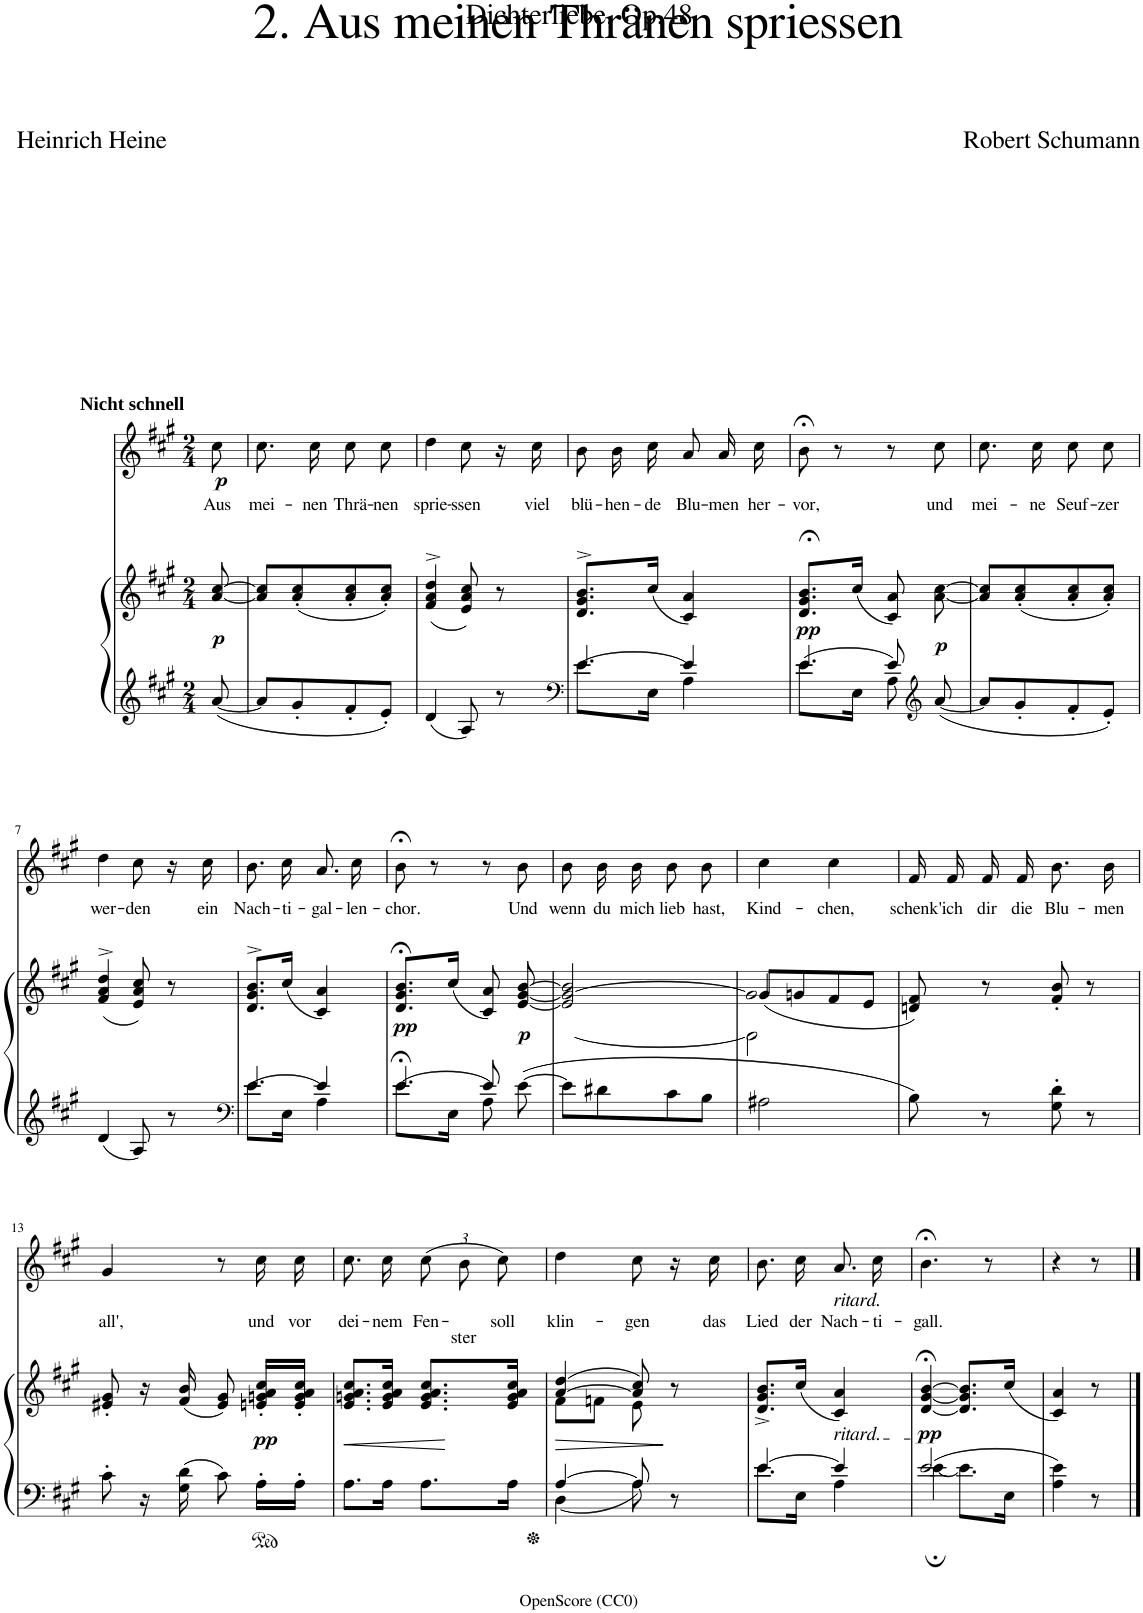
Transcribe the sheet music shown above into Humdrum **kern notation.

**kern	**kern	**dynam	**kern	**text	**dynam
*part2	*part2	*part2	*part1	*part1	*part1
*staff3	*staff2	*staff2/3	*staff1	*staff1	*staff1
*I"Piano	*	*	*I"Voice	*	*
*I'Pno	*	*	*	*	*
*clefG2	*clefG2	*	*clefG2	*	*
*k[f#c#g#]	*k[f#c#g#]	*	*k[f#c#g#]	*	*
*M2/4	*M2/4	*	*M2/4	*	*
=1	=1	=1	=1	=1	=1
!	!	!	!LO:TX:a:B:t=Nicht schnell	!	!
!	!	!LO:DY:b	!	!LO:LY:b	!LO:DY:b
[8a/	[8a/ [8cc#/	p	8cc#\	Aus	p
=2	=2	=2	=2	=2	=2
!	!	!	!	!LO:LY:b	!
8a/L]	8a/] 8cc#/]L	.	8.cc#\L	mei-	.
8g#'/	(8a/' 8cc#/'	.	.	.	.
!	!	!	!	!LO:LY:b	!
.	.	.	16cc#\Jk	-nen	.
!	!	!	!	!LO:LY:b	!
8f#'/	8a/' 8cc#/'	.	8cc#\L	Thrä-	.
!	!	!	!	!LO:LY:b	!
8e'/J	8a/' 8cc#/'J)	.	8cc#\J	-nen	.
=3	=3	=3	=3	=3	=3
!	!	!	!	!LO:LY:b	!
4d/	(4f#/^> 4a/^> 4dd/^>	.	4dd\	sprie-	.
!	!	!	!	!LO:LY:b	!
8A/	8e/ 8a/ 8cc#/)	.	8cc#\	-ssen	.
8r	8r	.	16r	.	.
!	!	!	!	!LO:LY:b	!
.	.	.	16cc#\	viel	.
=4	=4	=4	=4	=4	=4
*clefF4	*	*	*	*	*
!LO:N:head=solid	!	!	!	!LO:LY:b	!
*^	*	*	*	*	*
8.e\L	4e/	8.d/^> 8.g#/^> 8.b/^>L	.	8b\L	blü-	.
!	!	!	!	!	!LO:LY:b	!
.	.	.	.	16b\L	-hen-	.
!	!	!	!	!	!LO:LY:b	!
16E\Jk	.	(16cc#/Jk	.	16cc#\JJ	-de	.
!	!	!	!	!	!LO:LY:b	!
4e/	4A\	4c#/ 4a/)	.	8a\L	Blu-	.
!	!	!	!	!	!LO:LY:b	!
.	.	.	.	16a\L	-men	.
!	!	!	!	!	!LO:LY:b	!
.	.	.	.	16cc#\JJ	her-	.
=5	=5	=5	=5	=5	=5	=5
!LO:N:head=solid	!	!	!LO:DY:b	!	!LO:LY:b	!
8.e\L	4e/	8.d/;< 8.g#/;< 8.b/;<L	pp	8b;<\	-vor,	.
.	.	.	.	8r	.	.
16E\Jk	.	(16cc#/Jk	.	.	.	.
8e/	8A\	8c#/ 8a/)	.	8r	.	.
*clefG2	*	*	*	*	*	*
!	!	!	!LO:DY:b	!	!LO:LY:b	!
[8a/	8ryy	[8a\ [8cc#\	p	8cc#\	und	.
=6	=6	=6	=6	=6	=6	=6
!	!	!	!	!	!LO:LY:b	!
*v	*v	*	*	*	*	*
8a/L]	8a/] 8cc#/]L	.	8.cc#\L	mei-	.
8g#'/	(8a/' 8cc#/'	.	.	.	.
!	!	!	!	!LO:LY:b	!
.	.	.	16cc#\Jk	-ne	.
!	!	!	!	!LO:LY:b	!
8f#'/	8a/' 8cc#/'	.	8cc#\L	Seuf-	.
!	!	!	!	!LO:LY:b	!
8e'/J	8a/' 8cc#/'J)	.	8cc#\J	-zer	.
!!LO:LB:g=z
=7	=7	=7	=7	=7	=7
!	!	!	!	!LO:LY:b	!
4d/	(4f#/^> 4a/^> 4dd/^>	.	4dd\	wer-	.
!	!	!	!	!LO:LY:b	!
8A/	8e/ 8a/ 8cc#/)	.	8cc#\	-den	.
8r	8r	.	16r	.	.
!	!	!	!	!LO:LY:b	!
.	.	.	16cc#\	ein	.
=8	=8	=8	=8	=8	=8
*clefF4	*	*	*	*	*
!LO:N:head=solid	!	!	!	!LO:LY:b	!
*^	*	*	*	*	*
8.e\L	4e/	8.d/^> 8.g#/^> 8.b/^>L	.	8.b\L	Nach-	.
!	!	!	!	!	!LO:LY:b	!
16E\Jk	.	(16cc#/Jk	.	16cc#\Jk	-ti-	.
!	!	!	!	!	!LO:LY:b	!
4e/	4A\	4c#/ 4a/)	.	8.a\L	-gal-	.
!	!	!	!	!	!LO:LY:b	!
.	.	.	.	16cc#\Jk	-len-	.
=9	=9	=9	=9	=9	=9	=9
!LO:N:head=solid	!	!	!LO:DY:b	!	!LO:LY:b	!
8.e;<\L	4e/	8.d/;< 8.g#/;< 8.b/;<L	pp	8b;<\	-chor.	.
.	.	.	.	8r	.	.
16E\Jk	.	(16cc#/Jk	.	.	.	.
8e/	8A\	8c#/ 8a/)	.	8r	.	.
!	!	!	!LO:DY:b	!	!LO:LY:b	!
[8e\	8ryy	[8e/ [8g#/ [8b/	p	8b\	Und	.
=10	=10	=10	=10	=10	=10	=10
!	!	!	!	!	!LO:LY:b	!
*v	*v	*	*	*	*	*
8e\L]	2e/_ 2g#/_ 2b/]	.	8b\L	wenn	.
!	!	!	!	!LO:LY:b	!
8d#X\	.	.	16b\L	du	.
!	!	!	!	!LO:LY:b	!
.	.	.	16b\JJ	mich	.
!	!	!	!	!LO:LY:b	!
8c#\	.	.	8b\L	lieb	.
!	!	!	!	!LO:LY:b	!
8B\J	.	.	8b\J	hast,	.
=11	=11	=11	=11	=11	=11
*	*^	*	*	*	*
*	*	*^	*	*	*	*
!	!	!	!	!	!	!LO:LY:b	!
2A#X\	2cc#/	2e\]	(8g#/L]	.	4cc#\	Kind-	.
.	.	.	8gn/	.	.	.	.
!	!	!	!	!	!	!LO:LY:b	!
.	.	.	8f#/	.	4cc#\	-chen,	.
.	.	.	8e/J	.	.	.	.
=12	=12	=12	=12	=12	=12	=12	=12
!	!	!	!	!	!	!LO:LY:b	!
*	*v	*v	*v	*	*	*	*
8B\	8dn/ 8f#/)	.	16f#/LL	schenk'	.
!	!	!	!	!LO:LY:b	!
.	.	.	16f#/J	ich	.
!	!	!	!	!LO:LY:b	!
8r	8r	.	16f#/L	dir	.
!	!	!	!	!LO:LY:b	!
.	.	.	16f#/JJ	die	.
!	!	!	!	!LO:LY:b	!
8G#\' 8d\'	8f#/' 8b/'	.	8.b\L	Blu-	.
8r	8r	.	.	.	.
!	!	!	!	!LO:LY:b	!
.	.	.	16b\Jk	-men	.
!!LO:LB:g=z
=13	=13	=13	=13	=13	=13
!	!	!	!	!LO:LY:b	!
8c#'\	8e#X/' 8g#/'	.	4g#/	all',	.
16r	16r	.	.	.	.
16G#\ 16d\	(16f#/ 16b/	.	.	.	.
8c#\	8e#/ 8g#/)	.	8r	.	.
!	!	!LO:DY:b	!	!LO:LY:b	!
16A'\LL	16en/' 16gn/' 16a/' 16cc#/'LL	pp	16cc#\LL	und	.
!	!	!	!	!LO:LY:b	!
16A'\JJ	16e/' 16g/' 16a/' 16cc#/'JJ	.	16cc#\JJ	vor	.
=14	=14	=14	=14	=14	=14
!	!	!LO:HP:b	!	!LO:LY:b	!
8.A\L	8.e/ 8.gn/ 8.a/ 8.cc#/L	<	8.cc#\L	dei-	.
!	!	!	!	!LO:LY:b	!
16A\Jk	16e/ 16g/ 16a/ 16cc#/Jk	.	16cc#\Jk	-nem	.
*	*	*	*Xbrackettup	*	*
!	!	!	!	!LO:LY:b	!
8.A\L	8.e/ 8.g/ 8.a/ 8.cc#/L	[	(12cc#\L	Fen-	.
!	!	!	!	!LO:LY:b	!
.	.	.	12b\	-ster	.
!	!	!	!	!LO:LY:b	!
.	.	.	12cc#\J)	soll	.
16A\Jk	16e/ 16g/ 16a/ 16cc#/Jk	.	.	.	.
=15	=15	=15	=15	=15	=15
*^	*	*	*	*	*
!	!	!	!LO:HP:b	!	!LO:LY:b	!
*	*	*^	*	*	*	*
[4A/	(4D\	([4a/ 4dd/	8f#\L	>	4dd\	klin-	.
.	.	.	8fn\J	.	.	.	.
!	!	!	!	!	!	!LO:LY:b	!
8A/]	8A\	8a/] 8cc#/)	8e\	.	8cc#\	-gen	.
8r	8ryy	8r	8ryy	]	16r	.	.
!	!	!	!	!	!	!LO:LY:b	!
.	.	.	.	.	16cc#\	das	.
*	*	*v	*v	*	*	*	*
=16	=16	=16	=16	=16	=16	=16
!	!LO:N:head=solid	!	!	!	!LO:LY:b	!
[4e/	8.e\L	8.d/^ 8.g#/^ 8.b/^L	.	8.b\L	Lied	.
!	!	!	!	!	!LO:LY:b	!
.	16E\Jk	16cc#/Jk	.	16cc#\Jk	der	.
!	!	!	!	!LO:TX:b:i:t=ritard.	!	!
!	!	!LO:TX:b:i:t=ritard.	!	!	!	!
!	!	!	!	!	!LO:LY:b	!
4e/]	4A\	4c#/ 4a/)	.	8.a\L	Nach-	.
!	!	!	!	!	!LO:LY:b	!
.	.	.	.	16cc#\Jk	-ti-	.
=17	=17	=17	=17	=17	=17	=17
!	!	!	!LO:DY:b	!	!LO:LY:b	!
2e/	[4e;\	[4d/;< [4g#/;< [4b/;<	pp	4.b;<\	-gall.	.
.	8.e\L]	8.d/] 8.g#/] 8.b/]L	.	.	.	.
.	.	.	.	8r	.	.
.	16E\Jk	(16cc#/Jk	.	.	.	.
*v	*v	*	*	*	*	*
=18	=18	=18	=18	=18	=18
4A\ 4e\	4c#/ 4a/)	.	4r	.	.
8r	8r	.	8r	.	.
==	==	==	==	==	==
*-	*-	*-	*-	*-	*-
